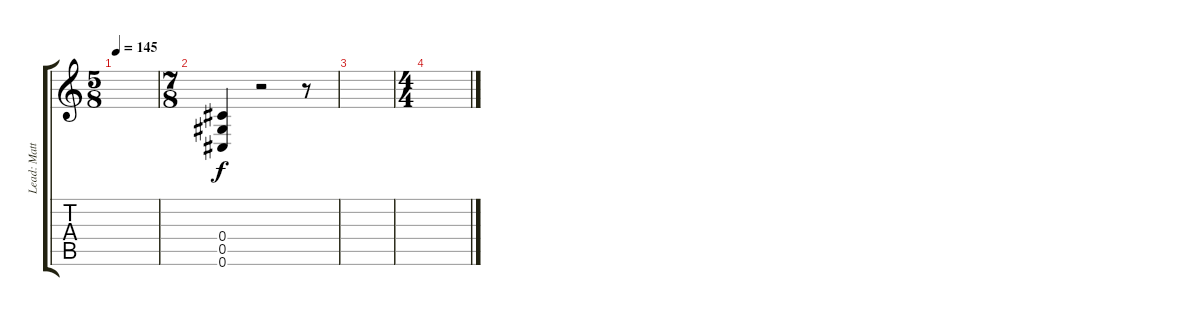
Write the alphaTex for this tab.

\track ("Lead: Mattias Eklundh" "Lead: Matt") {instrument distortionguitar}
\staff {score tabs}
\tuning (Db4 Ab3 Gb3 Db3 Ab2 Db2) {hide}
\ts (5 8)
\tempo 145
\clef g2
\ks c
|
\ts (7 8)
(0.4 0.5 0.6).4 r.2 r.8 |
|
\ts (4 4)
